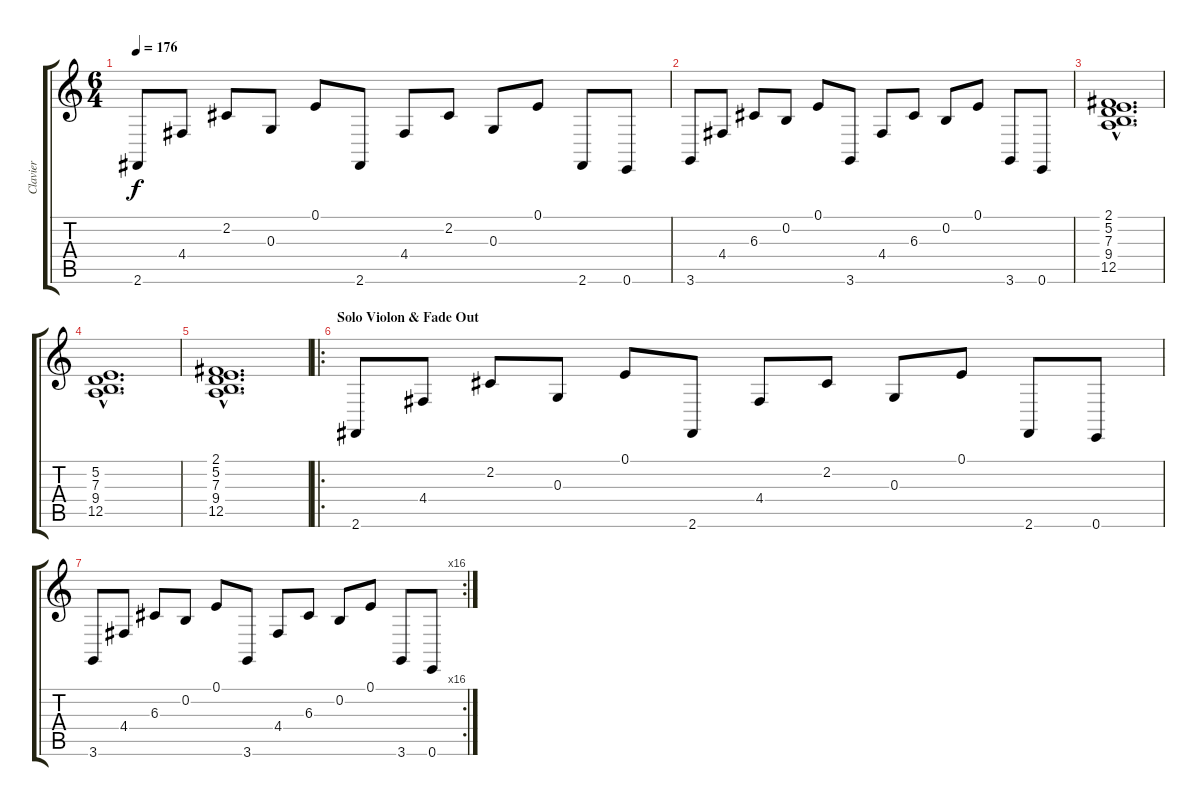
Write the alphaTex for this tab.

\track ("Clavier" "Clavier") {instrument electricpiano1}
\staff {score tabs}
\tuning (E4 B3 G3 D3 A2 E2) {hide}
\ts (6 4)
\tempo 176
\clef g2
\ks c
2.6.8{dy f} 4.4.8 2.2.8 0.3.8 0.1.8 2.6.8 4.4.8 2.2.8 0.3.8 0.1.8 2.6.8 0.6.8 |
3.6.8 4.4.8 6.3.8 0.2.8 0.1.8 3.6.8 4.4.8 6.3.8 0.2.8 0.1.8 3.6.8 0.6.8 |
(2.1{hac} 5.2{hac} 7.3{hac} 9.4{hac} 12.5{hac}).1{d} |
(5.2{hac} 7.3{hac} 9.4{hac} 12.5{hac}).1{d} |
(2.1{hac} 5.2{hac} 7.3{hac} 9.4{hac} 12.5{hac}).1{d} |
\ro
\section ("" "Solo Violon & Fade Out")
2.6.8 4.4.8 2.2.8 0.3.8 0.1.8 2.6.8 4.4.8 2.2.8 0.3.8 0.1.8 2.6.8 0.6.8 |
\rc 16
3.6.8 4.4.8 6.3.8 0.2.8 0.1.8 3.6.8 4.4.8 6.3.8 0.2.8 0.1.8 3.6.8 0.6.8
